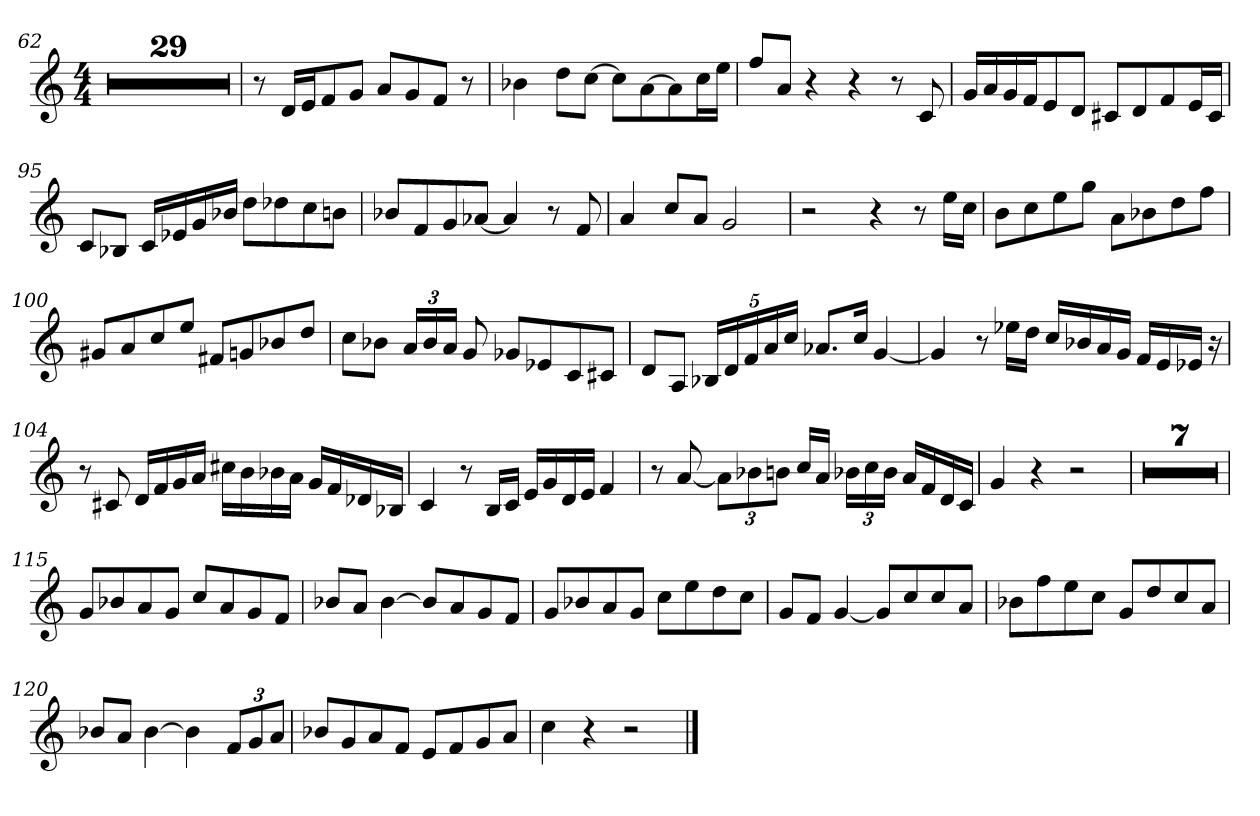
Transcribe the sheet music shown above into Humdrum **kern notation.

**kern
*part1
*staff1
*clefG2
*k[]
*M4/4
=62
1r
=63
1r
=64
1r
=65
1r
=66
1r
=67
1r
=68
1r
=69
1r
=70
1r
=71
1r
=72
1r
=73
1r
=74
1r
=75
1r
=76
1r
=77
1r
=78
1r
=79
1r
=80
1r
=81
1r
=82
1r
=83
1r
=84
1r
=85
1r
=86
1r
=87
1r
=88
1r
=89
1r
=90
1r
=91
8r
16d/LL
16e/J
8f/
8g/J
8a/L
8g/
8f/J
8r
=92
4b-X\
8dd\L
[8cc\J
8cc\L]
[8a\
8a\]
16cc\L
16ee\JJ
=93
8ff/L
8a/J
4r
4r
8r
8c/
=94
16g/LL
16a/
16g/
16f/J
8e/
8d/J
8c#X/L
8d/
8f/
16e/L
16c#/JJ
=95
8c/L
8B-X/J
16c/LL
16e-X/
16g/
16b-X/JJ
8dd\L
8dd-X\
8cc\
8bn\J
=96
8b-X/L
8f/
8g/
[8a-X/J
4a-/]
8r
8f/
=97
4a/
8cc/L
8a/J
2g/
=98
2r
4r
8r
16ee\LL
16cc\JJ
=99
8b\L
8cc\
8ee\
8gg\J
8a\L
8b-X\
8dd\
8ff\J
=100
8g#X/L
8a/
8cc/
8ee/J
8f#X/L
8gn/
8b-X/
8dd/J
=101
8cc\L
8b-X\J
24a/LL
24b-/
24a/JJ
8g/
8g-X/L
8e-X/
8c/
8c#X/J
=102
8d/L
8A/J
20B-X/LL
20d/
20f/
20a/
20cc/JJ
8.a-X/L
16cc/Jk
[4g/
=103
4g/]
8r
16ee-X\LL
16dd\JJ
16cc/LL
16b-X/
16a/
16g/JJ
16f/LL
16e/
16e-X/JJ
16r
=104
8r
8c#X/
16d/LL
16f/
16g/
16a/JJ
16cc#X\LL
16b\
16b-X\
16a\JJ
16g/LL
16f/
16d-X/
16B-X/JJ
=105
4c/
8r
16B/LL
16c/JJ
16e/LL
16g/
16d/
16e/JJ
4f/
=106
8r
[8a/
12a\L]
12b-X\
12bn\J
16cc/LL
16a/JJ
24b-X\LL
24cc\
24b-\JJ
16a/LL
16f/
16d/
16c/JJ
=107
4g/
4r
2r
=108
1r
=109
1r
=110
1r
=111
1r
=112
1r
=113
1r
=114
1r
=115
8g/L
8b-X/
8a/
8g/J
8cc/L
8a/
8g/
8f/J
=116
8b-X/L
8a/J
[4b-\
8b-/L]
8a/
8g/
8f/J
=117
8g/L
8b-X/
8a/
8g/J
8cc\L
8ee\
8dd\
8cc\J
=118
8g/L
8f/J
[4g/
8g/L]
8cc/
8cc/
8a/J
=119
8b-X\L
8ff\
8ee\
8cc\J
8g/L
8dd/
8cc/
8a/J
=120
8b-X/L
8a/J
[4b-\
4b-\]
12f/L
12g/
12a/J
=121
8b-X/L
8g/
8a/
8f/J
8e/L
8f/
8g/
8a/J
=122
4cc\
4r
2r
==
*-
